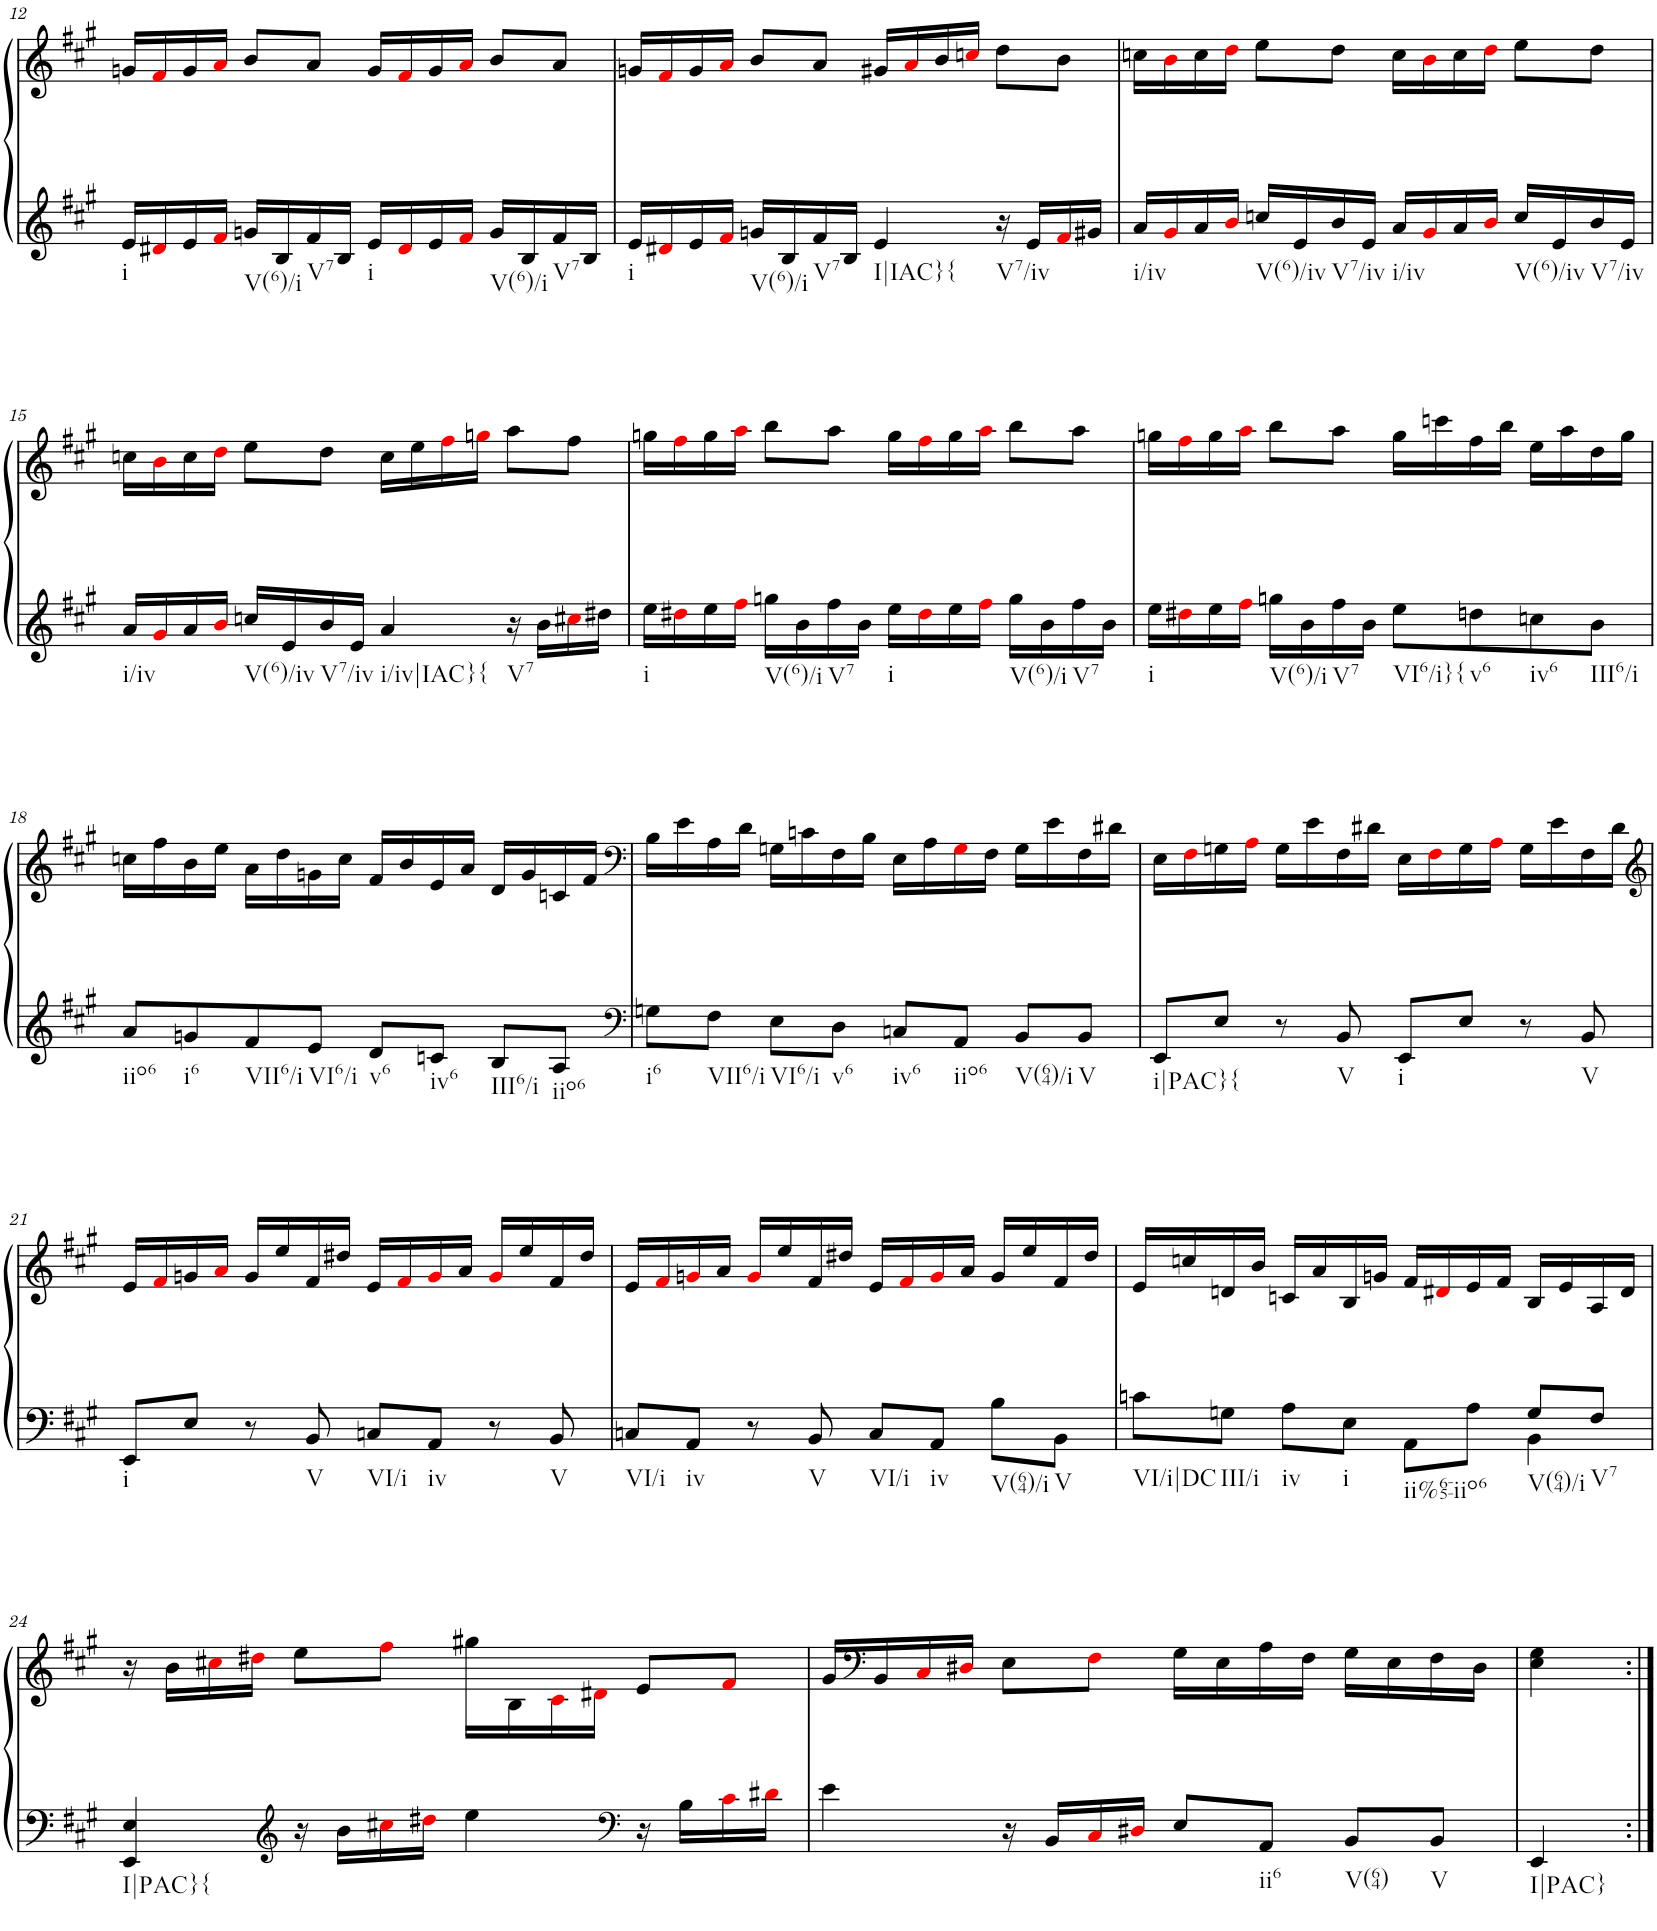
**kern	**kern
*part1	*part1
*staff2	*staff1
*I"Piano	*
*I'Pno.	*
!!LO:PB:g=z
*clefG2	*clefG2
*k[f#c#g#]	*k[f#c#g#]
*M4/4	*M4/4
*met(c)	*met(c)
=12	=12
!LO:TX:b:t=i	!
16e/LL	16gn/LL
16d#Xi/	16f#i/
16e/	16g/
16f#i/JJ	16ai/JJ
!LO:TX:b:t=V(6)/i	!
16gn/LL	8b/L
16B/	.
!LO:TX:b:t=V7	!
16f#/	8a/J
16B/JJ	.
!LO:TX:b:t=i	!
16e/LL	16g/LL
16d#i/	16f#i/
16e/	16g/
16f#i/JJ	16ai/JJ
!LO:TX:b:t=V(6)/i	!
16g/LL	8b/L
16B/	.
!LO:TX:b:t=V7	!
16f#/	8a/J
16B/JJ	.
=13	=13
!LO:TX:b:t=i	!
16e/LL	16gn/LL
16d#Xi/	16f#i/
16e/	16g/
16f#i/JJ	16ai/JJ
!LO:TX:b:t=V(6)/i	!
16gn/LL	8b/L
16B/	.
!LO:TX:b:t=V7	!
16f#/	8a/J
16B/JJ	.
!LO:TX:b:t=I|IAC}{	!
4e/	16g#X/LL
.	16ai/
.	16b/
.	16ccni/JJ
!LO:TX:b:t=V7/iv	!
16r	8dd\L
16e/LL	.
16f#i/	8b\J
16g#X/JJ	.
=14	=14
!LO:TX:b:t=i/iv	!
16a/LL	16ccn\LL
16g#i/	16bi\
16a/	16cc\
16bi/JJ	16ddi\JJ
!LO:TX:b:t=V(6)/iv	!
16ccn/LL	8ee\L
16e/	.
!LO:TX:b:t=V7/iv	!
16b/	8dd\J
16e/JJ	.
!LO:TX:b:t=i/iv	!
16a/LL	16cc\LL
16g#i/	16bi\
16a/	16cc\
16bi/JJ	16ddi\JJ
!LO:TX:b:t=V(6)/iv	!
16cc/LL	8ee\L
16e/	.
!LO:TX:b:t=V7/iv	!
16b/	8dd\J
16e/JJ	.
!!LO:LB:g=z
=15	=15
!LO:TX:b:t=i/iv	!
16a/LL	16ccn\LL
16g#i/	16bi\
16a/	16cc\
16bi/JJ	16ddi\JJ
!LO:TX:b:t=V(6)/iv	!
16ccn/LL	8ee\L
16e/	.
!LO:TX:b:t=V7/iv	!
16b/	8dd\J
16e/JJ	.
!LO:TX:b:t=i/iv|IAC}{	!
4a/	16cc\LL
.	16ee\
.	16ff#i\
.	16ggni\JJ
!LO:TX:b:t=V7	!
16r	8aa\L
16b\LL	.
16cc#Xi\	8ff#\J
16dd#X\JJ	.
=16	=16
!LO:TX:b:t=i	!
16ee\LL	16ggn\LL
16dd#Xi\	16ff#i\
16ee\	16gg\
16ff#i\JJ	16aai\JJ
!LO:TX:b:t=V(6)/i	!
16ggn\LL	8bb\L
16b\	.
!LO:TX:b:t=V7	!
16ff#\	8aa\J
16b\JJ	.
!LO:TX:b:t=i	!
16ee\LL	16gg\LL
16dd#i\	16ff#i\
16ee\	16gg\
16ff#i\JJ	16aai\JJ
!LO:TX:b:t=V(6)/i	!
16gg\LL	8bb\L
16b\	.
!LO:TX:b:t=V7	!
16ff#\	8aa\J
16b\JJ	.
=17	=17
!LO:TX:b:t=i	!
16ee\LL	16ggn\LL
16dd#Xi\	16ff#i\
16ee\	16gg\
16ff#i\JJ	16aai\JJ
!LO:TX:b:t=V(6)/i	!
16ggn\LL	8bb\L
16b\	.
!LO:TX:b:t=V7	!
16ff#\	8aa\J
16b\JJ	.
!LO:TX:b:t=VI6/i}{	!
8ee\L	16gg\LL
.	16cccn\
!LO:TX:b:t=v6	!
8ddn\	16ff#\
.	16bb\JJ
!LO:TX:b:t=iv6	!
8ccn\	16ee\LL
.	16aa\
!LO:TX:b:t=III6/i	!
8b\J	16dd\
.	16gg\JJ
!!LO:LB:g=z
=18	=18
!LO:TX:b:t=iio6	!
8a/L	16ccn\LL
.	16ff#\
!LO:TX:b:t=i6	!
8gn/	16b\
.	16ee\JJ
!LO:TX:b:t=VII6/i	!
8f#/	16a\LL
.	16dd\
!LO:TX:b:t=VI6/i	!
8e/J	16gn\
.	16cc\JJ
!LO:TX:b:t=v6	!
8d/L	16f#/LL
.	16b/
!LO:TX:b:t=iv6	!
8cn/J	16e/
.	16a/JJ
!LO:TX:b:t=III6/i	!
8B/L	16d/LL
.	16g/
!LO:TX:b:t=iio6	!
8A/J	16cn/
.	16f#/JJ
=19	=19
*clefF4	*clefF4
!LO:TX:b:t=i6	!
8Gn\L	16B\LL
.	16e\
!LO:TX:b:t=VII6/i	!
8F#\J	16A\
.	16d\JJ
!LO:TX:b:t=VI6/i	!
8E\L	16Gn\LL
.	16cn\
!LO:TX:b:t=v6	!
8D\J	16F#\
.	16B\JJ
!LO:TX:b:t=iv6	!
8Cn/L	16E\LL
.	16A\
!LO:TX:b:t=iio6	!
8AA/J	16Gi\
.	16F#\JJ
!LO:TX:b:t=V(64)/i	!
8BB/L	16G\LL
.	16e\
!LO:TX:b:t=V	!
8BB/J	16F#\
.	16d#X\JJ
=20	=20
!LO:TX:b:t=i|PAC}{	!
8EE/L	16E\LL
.	16F#i\
8E/J	16Gn\
.	16Ai\JJ
8r	16G\LL
.	16e\
!LO:TX:b:t=V	!
8BB/	16F#\
.	16d#X\JJ
!LO:TX:b:t=i	!
8EE/L	16E\LL
.	16F#i\
8E/J	16G\
.	16Ai\JJ
8r	16G\LL
.	16e\
!LO:TX:b:t=V	!
8BB/	16F#\
.	16d#\JJ
!!LO:LB:g=z
=21	=21
*	*clefG2
!LO:TX:b:t=i	!
8EE/L	16e/LL
.	16f#i/
8E/J	16gn/
.	16ai/JJ
8r	16g/LL
.	16ee/
!LO:TX:b:t=V	!
8BB/	16f#/
.	16dd#X/JJ
!LO:TX:b:t=VI/i	!
8Cn/L	16e/LL
.	16f#i/
!LO:TX:b:t=iv	!
8AA/J	16gi/
.	16a/JJ
8r	16gi/LL
.	16ee/
!LO:TX:b:t=V	!
8BB/	16f#/
.	16dd#/JJ
=22	=22
!LO:TX:b:t=VI/i	!
8Cn/L	16e/LL
.	16f#i/
!LO:TX:b:t=iv	!
8AA/J	16gni/
.	16a/JJ
8r	16gi/LL
.	16ee/
!LO:TX:b:t=V	!
8BB/	16f#/
.	16dd#X/JJ
!LO:TX:b:t=VI/i	!
8C/L	16e/LL
.	16f#i/
!LO:TX:b:t=iv	!
8AA/J	16gi/
.	16a/JJ
!LO:TX:b:t=V(64)/i	!
8B\L	16g/LL
.	16ee/
!LO:TX:b:t=V	!
8BB\J	16f#/
.	16dd#/JJ
=23	=23
*^	*
!LO:TX:b:t=VI/i|DC	!	!
8cn\L	2.ryy	16e/LL
.	.	16ccn/
!LO:TX:b:t=III/i	!	!
8Gn\J	.	16dn/
.	.	16b/JJ
!LO:TX:b:t=iv	!	!
8A\L	.	16cn/LL
.	.	16a/
!LO:TX:b:t=i	!	!
8E\J	.	16B/
.	.	16gn/JJ
!LO:TX:b:t=ii%65-iio6	!	!
8AA\L	.	16f#/LL
.	.	16d#Xi/
8A\J	.	16e/
.	.	16f#/JJ
!LO:TX:b:t=V(64)/i	!	!
8G/L	4BB\	16B/LL
.	.	16e/
!LO:TX:b:t=V7	!	!
8F#/J	.	16A/
.	.	16d#/JJ
*v	*v	*
!!LO:LB:g=z
=24	=24
!LO:TX:b:t=I|PAC}{	!
4EE/ 4E/	16r
.	16b\LL
.	16cc#Xi\
.	16dd#Xi\JJ
*clefG2	*
16r	8ee\L
16b\LL	.
16cc#Xi\	8ff#i\J
16dd#Xi\JJ	.
4ee\	16gg#X\LL
.	16B\
.	16c#i\
.	16d#Xi\JJ
*clefF4	*
16r	8e/L
16B\LL	.
16c#i\	8f#i/J
16d#Xi\JJ	.
=25	=25
4e\	16g#/LL
*	*clefF4
.	16BB/
.	16C#i/
.	16D#Xi/JJ
16r	8E\L
16BB/LL	.
16C#i/	8F#i\J
16D#Xi/JJ	.
8E/L	16G#\LL
.	16E\
!LO:TX:b:t=ii6	!
8AA/J	16A\
.	16F#\JJ
!LO:TX:b:t=V(64)	!
8BB/L	16G#\LL
.	16E\
!LO:TX:b:t=V	!
8BB/J	16F#\
.	16D#\JJ
=26	=26
!LO:TX:b:t=I|PAC}	!
4EE/	4E\ 4G#\
=:|!	=:|!
*-	*-
